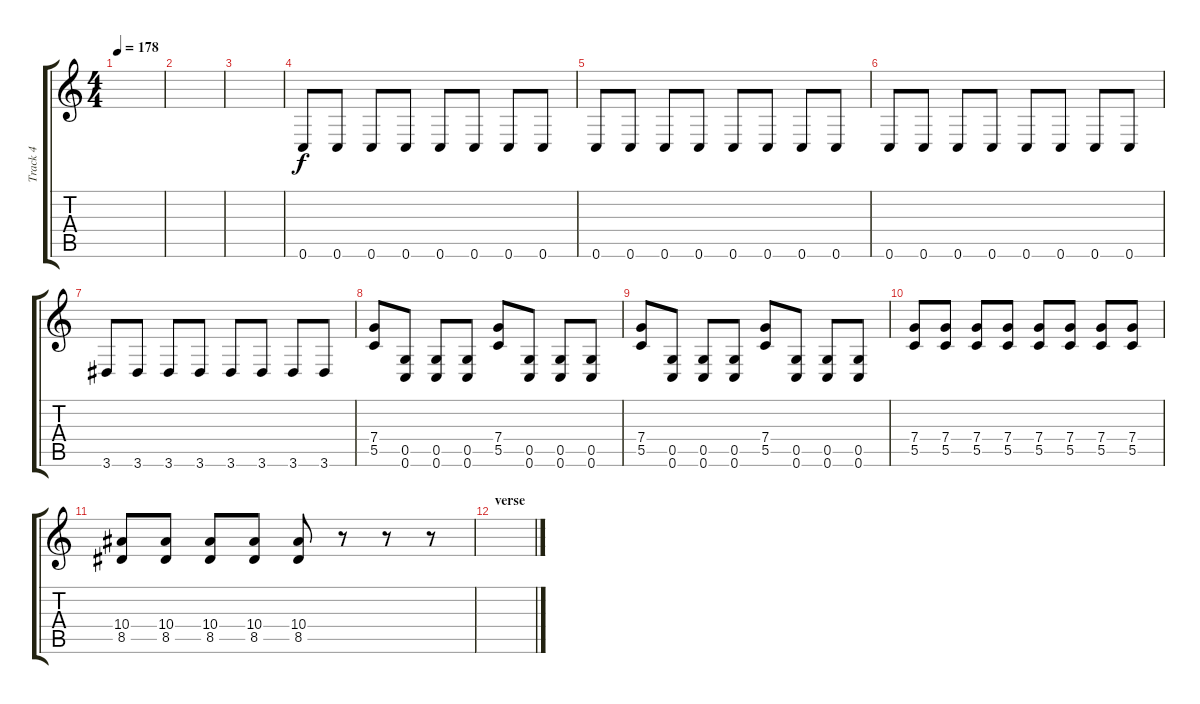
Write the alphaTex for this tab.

\track ("Track 4" "Track 4") {instrument distortionguitar}
\staff {score tabs}
\tuning (D4 A3 F3 C3 G2 C2) {hide}
\ts (4 4)
\tempo 178
\clef g2
\ks c
|
|
|
0.6.8 0.6.8 0.6.8 0.6.8 0.6.8 0.6.8 0.6.8 0.6.8 |
0.6.8 0.6.8 0.6.8 0.6.8 0.6.8 0.6.8 0.6.8 0.6.8 |
0.6.8 0.6.8 0.6.8 0.6.8 0.6.8 0.6.8 0.6.8 0.6.8 |
3.6.8 3.6.8 3.6.8 3.6.8 3.6.8 3.6.8 3.6.8 3.6.8 |
(7.4 5.5).8 (0.5 0.6).8 (0.5 0.6).8 (0.5 0.6).8 (7.4 5.5).8 (0.5 0.6).8 (0.5 0.6).8 (0.5 0.6).8 |
(7.4 5.5).8 (0.5 0.6).8 (0.5 0.6).8 (0.5 0.6).8 (7.4 5.5).8 (0.5 0.6).8 (0.5 0.6).8 (0.5 0.6).8 |
(7.4 5.5).8 (7.4 5.5).8 (7.4 5.5).8 (7.4 5.5).8 (7.4 5.5).8 (7.4 5.5).8 (7.4 5.5).8 (7.4 5.5).8 |
(10.4 8.5).8 (10.4 8.5).8 (10.4 8.5).8 (10.4 8.5).8 (10.4 8.5).8 r.8 r.8 r.8 |
\section ("" "verse")
